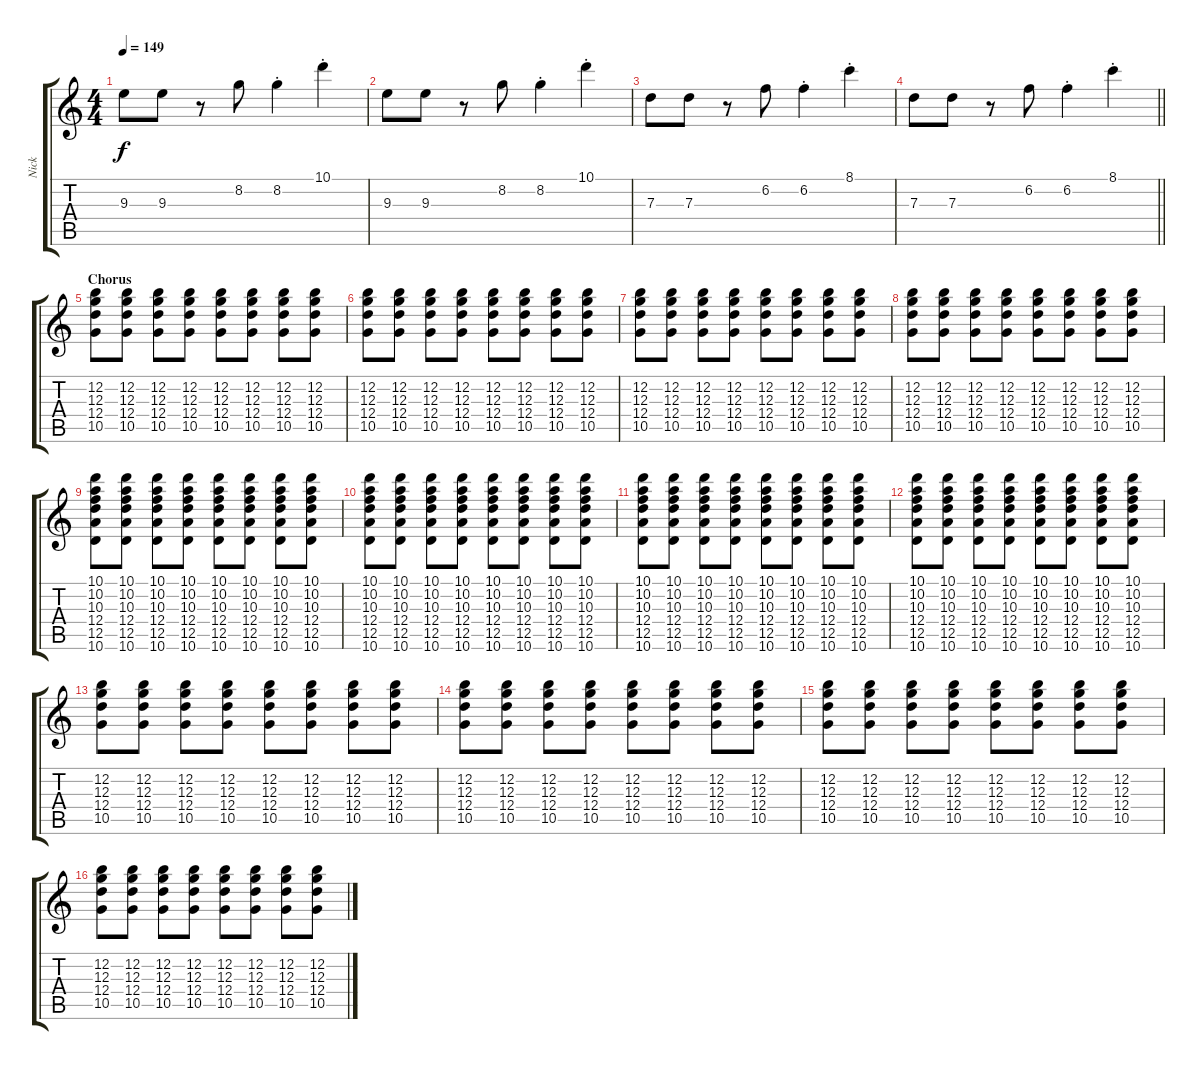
\track ("Nick" "Nick") {instrument electricguitarjazz}
\staff {score tabs}
\tuning (E4 B3 G3 D3 A2 E2) {hide}
\ts (4 4)
\tempo 149
\clef g2
\ks c
9.3.8{dy f} 9.3.8 r.8 8.2.8 8.2{st}.4 10.1{st}.4 |
9.3.8 9.3.8 r.8 8.2.8 8.2{st}.4 10.1{st}.4 |
7.3.8 7.3.8 r.8 6.2.8 6.2{st}.4 8.1{st}.4 |
\barLineRight lightlight
7.3.8 7.3.8 r.8 6.2.8 6.2{st}.4 8.1{st}.4 |
\section ("" "Chorus")
(12.2 12.3 12.4 10.5).8 (12.2 12.3 12.4 10.5).8 (12.2 12.3 12.4 10.5).8 (12.2 12.3 12.4 10.5).8 (12.2 12.3 12.4 10.5).8 (12.2 12.3 12.4 10.5).8 (12.2 12.3 12.4 10.5).8 (12.2 12.3 12.4 10.5).8 |
(12.2 12.3 12.4 10.5).8 (12.2 12.3 12.4 10.5).8 (12.2 12.3 12.4 10.5).8 (12.2 12.3 12.4 10.5).8 (12.2 12.3 12.4 10.5).8 (12.2 12.3 12.4 10.5).8 (12.2 12.3 12.4 10.5).8 (12.2 12.3 12.4 10.5).8 |
(12.2 12.3 12.4 10.5).8 (12.2 12.3 12.4 10.5).8 (12.2 12.3 12.4 10.5).8 (12.2 12.3 12.4 10.5).8 (12.2 12.3 12.4 10.5).8 (12.2 12.3 12.4 10.5).8 (12.2 12.3 12.4 10.5).8 (12.2 12.3 12.4 10.5).8 |
(12.2 12.3 12.4 10.5).8 (12.2 12.3 12.4 10.5).8 (12.2 12.3 12.4 10.5).8 (12.2 12.3 12.4 10.5).8 (12.2 12.3 12.4 10.5).8 (12.2 12.3 12.4 10.5).8 (12.2 12.3 12.4 10.5).8 (12.2 12.3 12.4 10.5).8 |
(10.1 10.2 10.3 12.4 12.5 10.6).8 (10.1 10.2 10.3 12.4 12.5 10.6).8 (10.1 10.2 10.3 12.4 12.5 10.6).8 (10.1 10.2 10.3 12.4 12.5 10.6).8 (10.1 10.2 10.3 12.4 12.5 10.6).8 (10.1 10.2 10.3 12.4 12.5 10.6).8 (10.1 10.2 10.3 12.4 12.5 10.6).8 (10.1 10.2 10.3 12.4 12.5 10.6).8 |
(10.1 10.2 10.3 12.4 12.5 10.6).8 (10.1 10.2 10.3 12.4 12.5 10.6).8 (10.1 10.2 10.3 12.4 12.5 10.6).8 (10.1 10.2 10.3 12.4 12.5 10.6).8 (10.1 10.2 10.3 12.4 12.5 10.6).8 (10.1 10.2 10.3 12.4 12.5 10.6).8 (10.1 10.2 10.3 12.4 12.5 10.6).8 (10.1 10.2 10.3 12.4 12.5 10.6).8 |
(10.1 10.2 10.3 12.4 12.5 10.6).8 (10.1 10.2 10.3 12.4 12.5 10.6).8 (10.1 10.2 10.3 12.4 12.5 10.6).8 (10.1 10.2 10.3 12.4 12.5 10.6).8 (10.1 10.2 10.3 12.4 12.5 10.6).8 (10.1 10.2 10.3 12.4 12.5 10.6).8 (10.1 10.2 10.3 12.4 12.5 10.6).8 (10.1 10.2 10.3 12.4 12.5 10.6).8 |
(10.1 10.2 10.3 12.4 12.5 10.6).8 (10.1 10.2 10.3 12.4 12.5 10.6).8 (10.1 10.2 10.3 12.4 12.5 10.6).8 (10.1 10.2 10.3 12.4 12.5 10.6).8 (10.1 10.2 10.3 12.4 12.5 10.6).8 (10.1 10.2 10.3 12.4 12.5 10.6).8 (10.1 10.2 10.3 12.4 12.5 10.6).8 (10.1 10.2 10.3 12.4 12.5 10.6).8 |
(12.2 12.3 12.4 10.5).8 (12.2 12.3 12.4 10.5).8 (12.2 12.3 12.4 10.5).8 (12.2 12.3 12.4 10.5).8 (12.2 12.3 12.4 10.5).8 (12.2 12.3 12.4 10.5).8 (12.2 12.3 12.4 10.5).8 (12.2 12.3 12.4 10.5).8 |
(12.2 12.3 12.4 10.5).8 (12.2 12.3 12.4 10.5).8 (12.2 12.3 12.4 10.5).8 (12.2 12.3 12.4 10.5).8 (12.2 12.3 12.4 10.5).8 (12.2 12.3 12.4 10.5).8 (12.2 12.3 12.4 10.5).8 (12.2 12.3 12.4 10.5).8 |
(12.2 12.3 12.4 10.5).8 (12.2 12.3 12.4 10.5).8 (12.2 12.3 12.4 10.5).8 (12.2 12.3 12.4 10.5).8 (12.2 12.3 12.4 10.5).8 (12.2 12.3 12.4 10.5).8 (12.2 12.3 12.4 10.5).8 (12.2 12.3 12.4 10.5).8 |
(12.2 12.3 12.4 10.5).8 (12.2 12.3 12.4 10.5).8 (12.2 12.3 12.4 10.5).8 (12.2 12.3 12.4 10.5).8 (12.2 12.3 12.4 10.5).8 (12.2 12.3 12.4 10.5).8 (12.2 12.3 12.4 10.5).8 (12.2 12.3 12.4 10.5).8
